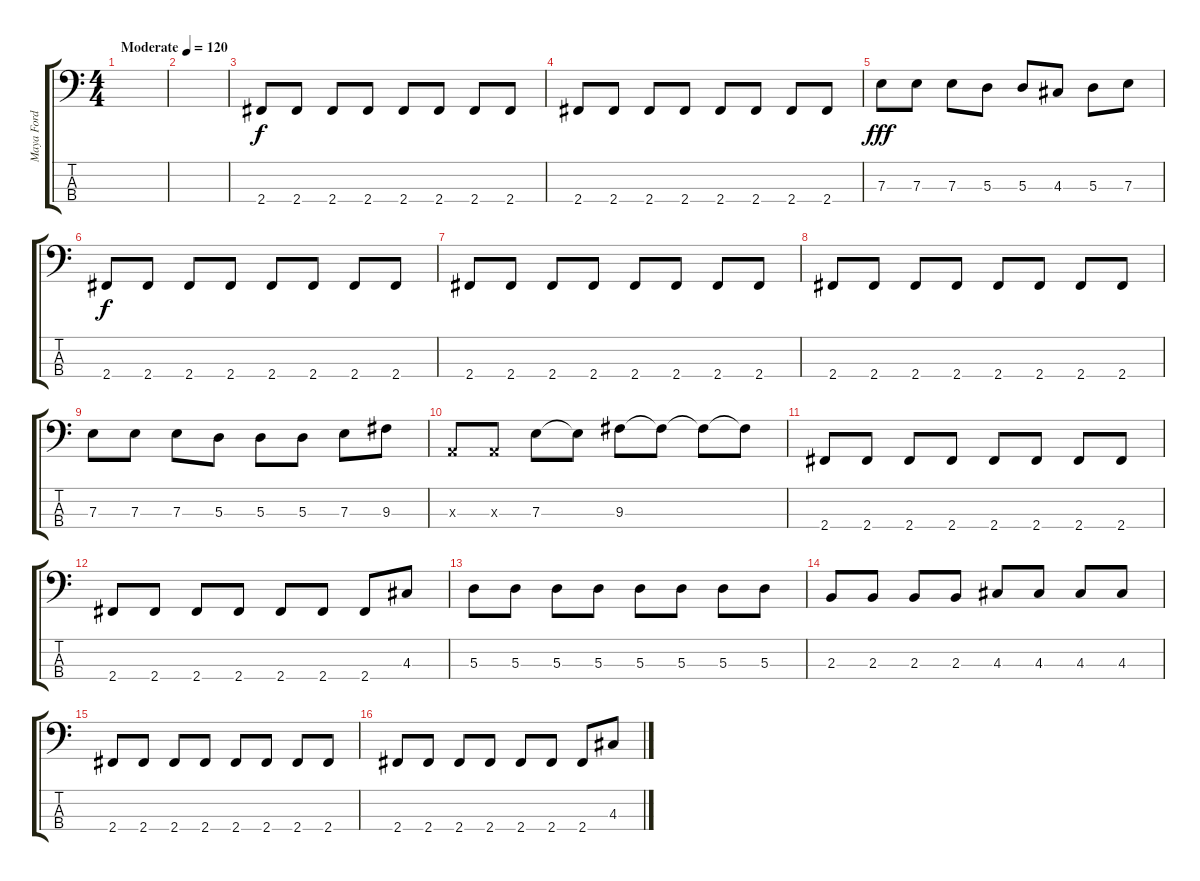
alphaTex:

\track ("Maya Ford" "Maya Ford") {instrument electricbassfinger}
\staff {score tabs}
\tuning (G2 D2 A1 E1) {hide}
\ts (4 4)
\tempo (120 "Moderate")
\clef f4
\ks c
|
|
2.4.8 2.4.8 2.4.8 2.4.8 2.4.8 2.4.8 2.4.8 2.4.8 |
2.4.8 2.4.8 2.4.8 2.4.8 2.4.8 2.4.8 2.4.8 2.4.8 |
7.3.8{dy fff} 7.3.8 7.3.8 5.3.8 5.3.8 4.3.8 5.3.8 7.3.8 |
2.4.8{dy f} 2.4.8 2.4.8 2.4.8 2.4.8 2.4.8 2.4.8 2.4.8 |
2.4.8 2.4.8 2.4.8 2.4.8 2.4.8 2.4.8 2.4.8 2.4.8 |
2.4.8 2.4.8 2.4.8 2.4.8 2.4.8 2.4.8 2.4.8 2.4.8 |
7.3.8 7.3.8 7.3.8 5.3.8 5.3.8 5.3.8 7.3.8 9.3.8 |
0.3{x}.8 0.3{x}.8 7.3.8 7.3{t}.8 9.3.8 9.3{t}.8 9.3{t}.8 9.3{t}.8 |
2.4.8 2.4.8 2.4.8 2.4.8 2.4.8 2.4.8 2.4.8 2.4.8 |
2.4.8 2.4.8 2.4.8 2.4.8 2.4.8 2.4.8 2.4.8 4.3.8 |
5.3.8 5.3.8 5.3.8 5.3.8 5.3.8 5.3.8 5.3.8 5.3.8 |
2.3.8 2.3.8 2.3.8 2.3.8 4.3.8 4.3.8 4.3.8 4.3.8 |
2.4.8 2.4.8 2.4.8 2.4.8 2.4.8 2.4.8 2.4.8 2.4.8 |
2.4.8 2.4.8 2.4.8 2.4.8 2.4.8 2.4.8 2.4.8 4.3.8
